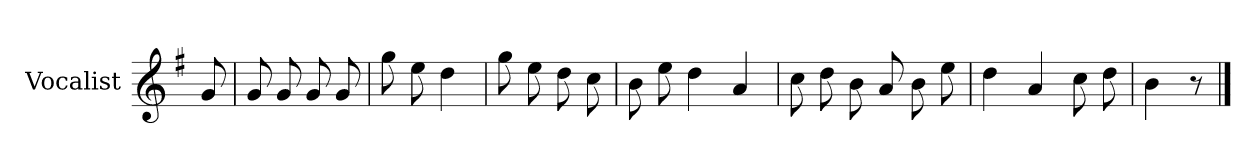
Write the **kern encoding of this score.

**kern
*part1
*staff1
*I"Vocalist
*k[f#]
*G:
=
8g
=1
8g
8g
8g
8g
=2
8gg
8ee
4dd
=3
8gg
8ee
8dd
8cc
=4
8b
8ee
4dd
4a
=5
8cc
8dd
8b
8a
8b
8ee
=6
4dd
4a
8cc
8dd
=7
4b
8r
==
*-
